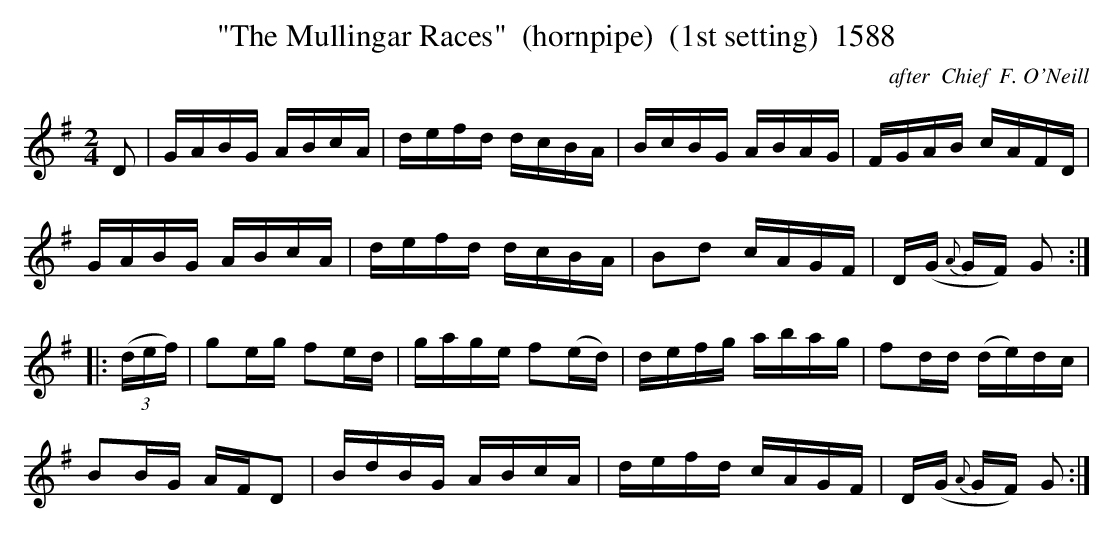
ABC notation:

X:1
T:"The Mullingar Races"  (hornpipe)  (1st setting)  1588
C:after  Chief  F. O'Neill
BRENNAN July 2003 (HTTP://WWW.SOSYOURMOM.COM)
M:2/4
L:1/16
K:G
D2|GABG ABcA|defd dcBA|BcBG ABAG|FGAB cAFD|
GABG ABcA|defd dcBA|B2d2 cAGF|D(G {A}GF) G2:|
|: (3(def)|g2eg f2ed|gage f2(ed)|defg abag|f2dd (de)dc|
B2BG AFD2|BdBG ABcA|defd cAGF|D(G {A}GF) G2:|
